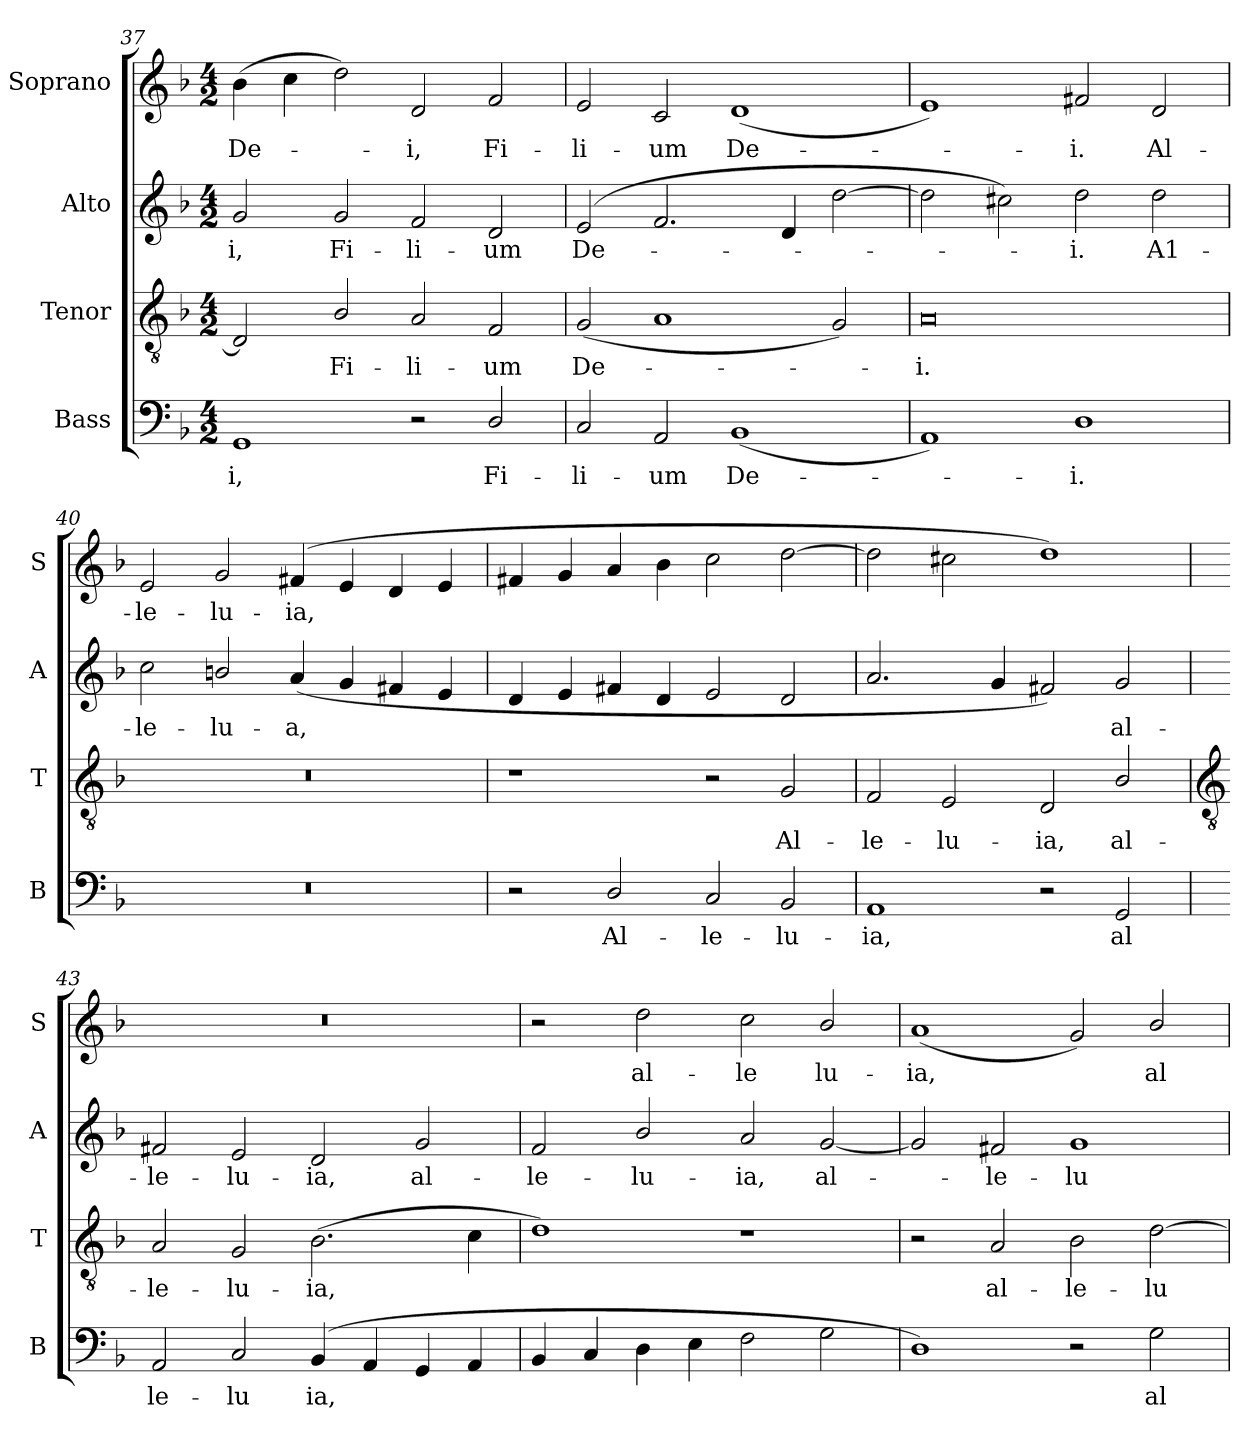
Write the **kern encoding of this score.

**kern	**text	**kern	**text	**kern	**text	**kern	**text
*part4	*part4	*part3	*part3	*part2	*part2	*part1	*part1
*staff4	*staff4	*staff3	*staff3	*staff2	*staff2	*staff1	*staff1
*I"Bass	*	*I"Tenor	*	*I"Alto	*	*I"Soprano	*
*I'B	*	*I'T	*	*I'A	*	*I'S	*
!!LO:LB:g=z
*clefF4	*	*clefGv2	*	*clefG2	*	*clefG2	*
*k[b-]	*	*k[b-]	*	*k[b-]	*	*k[b-]	*
*F:	*	*F:	*	*F:	*	*F:	*
*M4/2	*	*M4/2	*	*M4/2	*	*M4/2	*
=37	=37	=37	=37	=37	=37	=37	=37
!	!LO:LY:b	!	!	!	!LO:LY:b	!	!LO:LY:b
1GG	i,	2D]	.	2g	-i,	(>4b-	De-
.	.	.	.	.	.	4cc	.
!	!	!	!LO:LY:b	!	!LO:LY:b	!	!
.	.	2B-/	Fi-	2g	Fi-	2dd)	.
!	!	!	!LO:LY:b	!	!LO:LY:b	!	!LO:LY:b
2r	.	2A	-li-	2f	-li-	2d	i,
!	!LO:LY:b	!	!LO:LY:b	!	!LO:LY:b	!	!LO:LY:b
2D/	Fi-	2F	-um	2d	-um	2f	Fi-
=38	=38	=38	=38	=38	=38	=38	=38
!	!LO:LY:b	!	!LO:LY:b	!	!LO:LY:b	!	!LO:LY:b
2C	-li-	(<2G	De-	(<2e	De-	2e	-li-
!	!LO:LY:b	!	!	!	!	!	!LO:LY:b
2AA	-um	1A	.	2.f	.	2c	-um
!	!LO:LY:b	!	!	!	!	!	!LO:LY:b
(<1BB-	De-	.	.	.	.	(<1d	De-
.	.	.	.	4d	.	.	.
.	.	2G)	.	[2dd	.	.	.
=39	=39	=39	=39	=39	=39	=39	=39
!	!	!	!LO:LY:b	!	!	!	!
1AA)	.	0A	i.	2dd]	.	1e)	.
.	.	.	.	2cc#X)	.	.	.
!	!LO:LY:b	!	!	!	!LO:LY:b	!	!LO:LY:b
1D	i.	.	.	2dd	i.	2f#X	i.
!	!	!	!	!	!LO:LY:b	!	!LO:LY:b
.	.	.	.	2dd	A1-	2d	Al-
=40	=40	=40	=40	=40	=40	=40	=40
!	!	!	!	!	!LO:LY:b	!	!LO:LY:b
0r	.	0r	.	2cc	-le-	2e	-le-
!	!	!	!	!	!LO:LY:b	!	!LO:LY:b
.	.	.	.	2bn/	-lu-	2g	-lu-
!	!	!	!	!	!LO:LY:b	!	!LO:LY:b
.	.	.	.	(<4a	-a,	(<4f#X	-ia,
.	.	.	.	4g	.	4e	.
.	.	.	.	4f#X	.	4d	.
.	.	.	.	4e	.	4e	.
=41	=41	=41	=41	=41	=41	=41	=41
2r	.	1r	.	4d	.	4f#X	.
.	.	.	.	4e	.	4g	.
!	!LO:LY:b	!	!	!	!	!	!
2D/	Al-	.	.	4f#X	.	4a	.
.	.	.	.	4d	.	4b-\	.
!	!LO:LY:b	!	!	!	!	!	!
2C	-le-	2r	.	2e	.	2cc	.
!	!LO:LY:b	!	!LO:LY:b	!	!	!	!
2BB-	-lu-	2G	Al-	2d	.	[2dd	.
=42	=42	=42	=42	=42	=42	=42	=42
!	!LO:LY:b	!	!LO:LY:b	!	!	!	!
1AA	-ia,	2F	-le-	2.a	.	2dd]	.
!	!	!	!LO:LY:b	!	!	!	!
.	.	2E	-lu-	.	.	2cc#X	.
.	.	.	.	4g	.	.	.
!	!	!	!LO:LY:b	!	!	!	!
2r	.	2D	-ia,	2f#X)	.	1dd)	.
!	!LO:LY:b	!	!LO:LY:b	!	!LO:LY:b	!	!
2GG	al	2B-/	al-	2g	al-	.	.
!!LO:LB:g=z
=43	=43	=43	=43	=43	=43	=43	=43
*	*	*clefGv2	*	*	*	*	*
!	!LO:LY:b	!	!LO:LY:b	!	!LO:LY:b	!	!
2AA	le-	2A	-le-	2f#X	-le-	0r	.
!	!LO:LY:b	!	!LO:LY:b	!	!LO:LY:b	!	!
2C	-lu	2G	-lu-	2e	-lu-	.	.
!	!LO:LY:b	!	!LO:LY:b	!	!LO:LY:b	!	!
(<4BB-	ia,	(>2.B-	-ia,	2d	-ia,	.	.
4AA	.	.	.	.	.	.	.
!	!	!	!	!	!LO:LY:b	!	!
4GG	.	.	.	2g	al-	.	.
4AA	.	4c	.	.	.	.	.
=44	=44	=44	=44	=44	=44	=44	=44
!	!	!	!	!	!LO:LY:b	!	!
4BB-	.	1d)	.	2f	-le-	2r	.
4C	.	.	.	.	.	.	.
!	!	!	!	!	!LO:LY:b	!	!LO:LY:b
4D	.	.	.	2b-/	-lu-	2dd	al-
4E	.	.	.	.	.	.	.
!	!	!	!	!	!LO:LY:b	!	!LO:LY:b
2F	.	1r	.	2a	-ia,	2cc	-le
!	!	!	!	!	!LO:LY:b	!	!LO:LY:b
2G	.	.	.	[2g	al-	2b-/	lu-
=45	=45	=45	=45	=45	=45	=45	=45
!	!	!	!	!	!	!	!LO:LY:b
1D)	.	2r	.	2g]	.	(<1a	-ia,
!	!	!	!LO:LY:b	!	!LO:LY:b	!	!
.	.	2A	al-	2f#X	le-	.	.
!	!	!	!LO:LY:b	!	!LO:LY:b	!	!
2r	.	2B-	-le-	1g	-lu-	2g)	.
!	!LO:LY:b	!	!LO:LY:b	!	!	!	!LO:LY:b
2G	al-	[2d	-lu-	.	.	2b-/	al-
=	=	=	=	=	=	=	=
*-	*-	*-	*-	*-	*-	*-	*-
